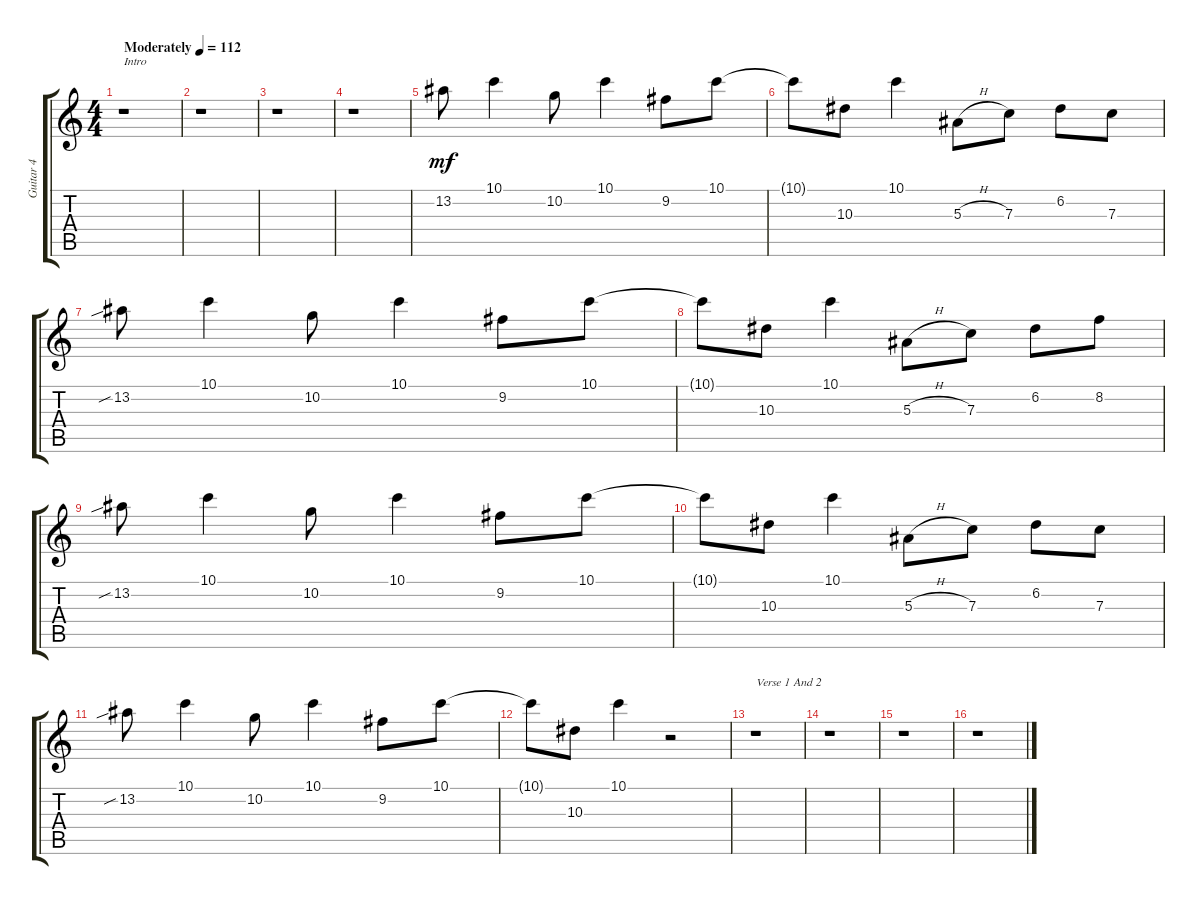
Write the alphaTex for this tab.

\track ("Guitar 4" "Guitar 4") {instrument distortionguitar}
\staff {score tabs}
\tuning (D4 A3 F3 C3 G2 C2) {hide}
\ts (4 4)
\tempo (112 "Moderately")
\clef g2
\ks c
r.1{txt "Intro" dy mf instrument distortionguitar} |
r.1 |
r.1 |
r.1 |
13.2.8 10.1.4 10.2.8 10.1.4 9.2.8 10.1.8 |
10.1{t}.8 10.3.8 10.1.4 5.3{h}.8 7.3.8 6.2.8 7.3.8 |
13.2{sib}.8 10.1.4 10.2.8 10.1.4 9.2.8 10.1.8 |
10.1{t}.8 10.3.8 10.1.4 5.3{h}.8 7.3.8 6.2.8 8.2.8 |
13.2{sib}.8 10.1.4 10.2.8 10.1.4 9.2.8 10.1.8 |
10.1{t}.8 10.3.8 10.1.4 5.3{h}.8 7.3.8 6.2.8 7.3.8 |
13.2{sib}.8 10.1.4 10.2.8 10.1.4 9.2.8 10.1.8 |
10.1{t}.8 10.3.8 10.1.4 r.2 |
r.1{txt "Verse 1 And 2"} |
r.1 |
r.1 |
r.1
